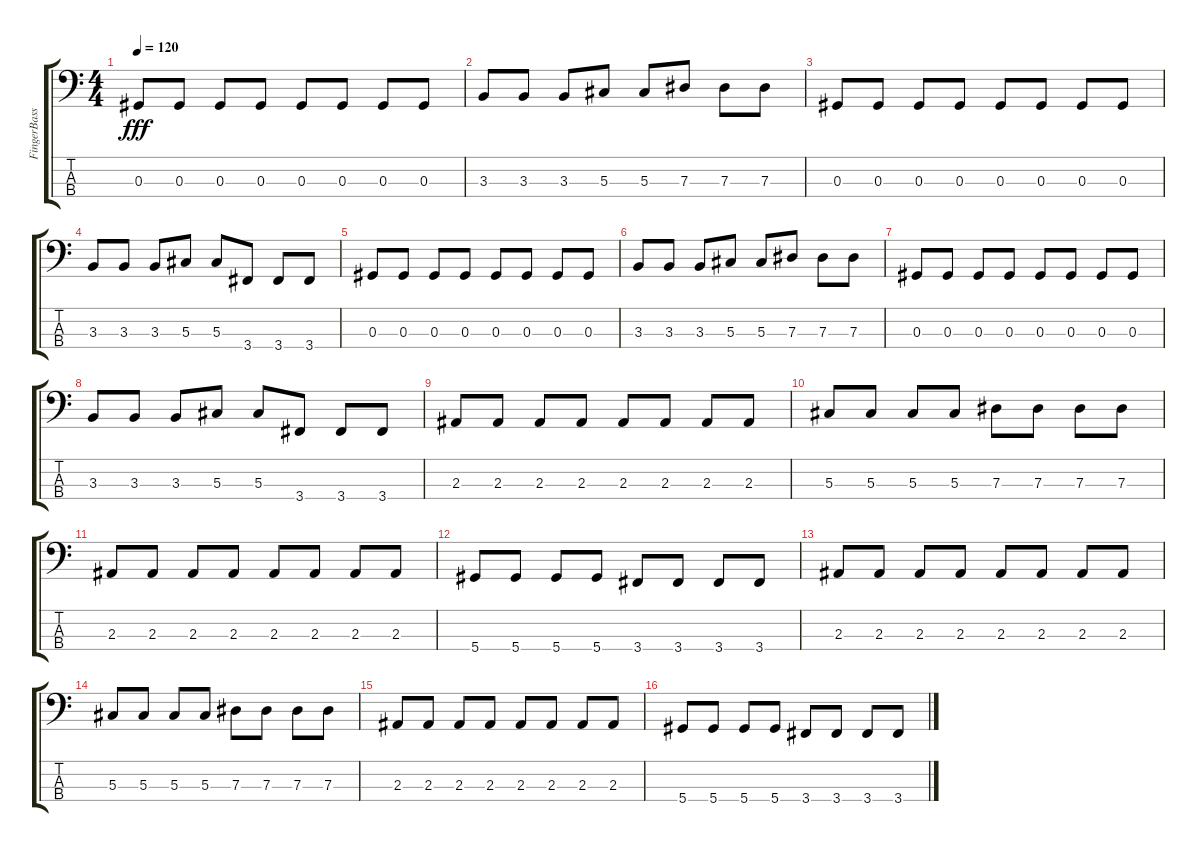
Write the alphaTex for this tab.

\track ("FingerBass" "FingerBass") {instrument electricbassfinger}
\staff {score tabs}
\tuning (Gb2 Db2 Ab1 Eb1) {hide}
\ts (4 4)
\tempo 120
\clef f4
\ks c
0.3.8{dy fff} 0.3.8 0.3.8 0.3.8 0.3.8 0.3.8 0.3.8 0.3.8 |
3.3.8 3.3.8 3.3.8 5.3.8 5.3.8 7.3.8 7.3.8 7.3.8 |
0.3.8 0.3.8 0.3.8 0.3.8 0.3.8 0.3.8 0.3.8 0.3.8 |
3.3.8 3.3.8 3.3.8 5.3.8 5.3.8 3.4.8 3.4.8 3.4.8 |
0.3.8 0.3.8 0.3.8 0.3.8 0.3.8 0.3.8 0.3.8 0.3.8 |
3.3.8 3.3.8 3.3.8 5.3.8 5.3.8 7.3.8 7.3.8 7.3.8 |
0.3.8 0.3.8 0.3.8 0.3.8 0.3.8 0.3.8 0.3.8 0.3.8 |
3.3.8 3.3.8 3.3.8 5.3.8 5.3.8 3.4.8 3.4.8 3.4.8 |
2.3.8 2.3.8 2.3.8 2.3.8 2.3.8 2.3.8 2.3.8 2.3.8 |
5.3.8 5.3.8 5.3.8 5.3.8 7.3.8 7.3.8 7.3.8 7.3.8 |
2.3.8 2.3.8 2.3.8 2.3.8 2.3.8 2.3.8 2.3.8 2.3.8 |
5.4.8 5.4.8 5.4.8 5.4.8 3.4.8 3.4.8 3.4.8 3.4.8 |
2.3.8 2.3.8 2.3.8 2.3.8 2.3.8 2.3.8 2.3.8 2.3.8 |
5.3.8 5.3.8 5.3.8 5.3.8 7.3.8 7.3.8 7.3.8 7.3.8 |
2.3.8 2.3.8 2.3.8 2.3.8 2.3.8 2.3.8 2.3.8 2.3.8 |
5.4.8 5.4.8 5.4.8 5.4.8 3.4.8 3.4.8 3.4.8 3.4.8
